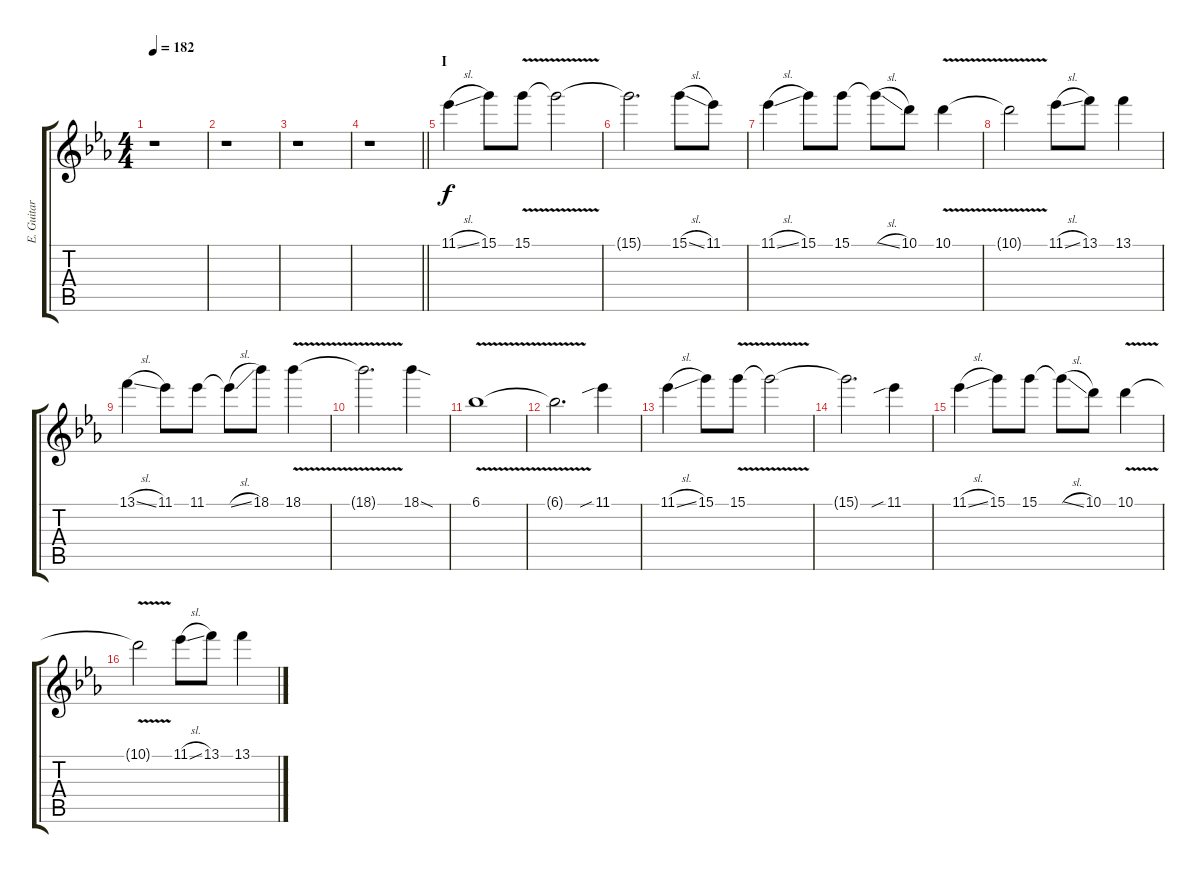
\track ("E. Guitar VII" "E. Guitar ") {instrument overdrivenguitar}
\staff {score tabs}
\tuning (E4 B3 G3 D3 A2 E2) {hide}
\ts (4 4)
\tempo 182
\clef g2
\ks eb
r.1{dy f} |
r.1 |
r.1 |
\barLineRight lightlight
r.1 |
\section ("" "I")
11.1{sl}.4 15.1.8 15.1{v}.8 15.1{t}.2 |
15.1{t}.2{d} 15.1{sl}.8 11.1.8 |
11.1{sl}.4 15.1.8 15.1.8 15.1{sl t}.8 10.1.8 10.1{v}.4 |
10.1{t}.2 11.1{sl}.8 13.1.8 13.1.4 |
13.1{sl}.4 11.1.8 11.1.8 11.1{sl t}.8 18.1.8 18.1{v}.4 |
18.1{t}.2{d} 18.1{sod}.4 |
6.1{v}.1 |
6.1{t}.2{d} 11.1{sib}.4 |
11.1{sl}.4 15.1.8 15.1{v}.8 15.1{t}.2 |
15.1{t}.2{d} 11.1{sib}.4 |
11.1{sl}.4 15.1.8 15.1.8 15.1{sl t}.8 10.1.8 10.1{v}.4 |
10.1{t}.2 11.1{sl}.8 13.1.8 13.1.4
